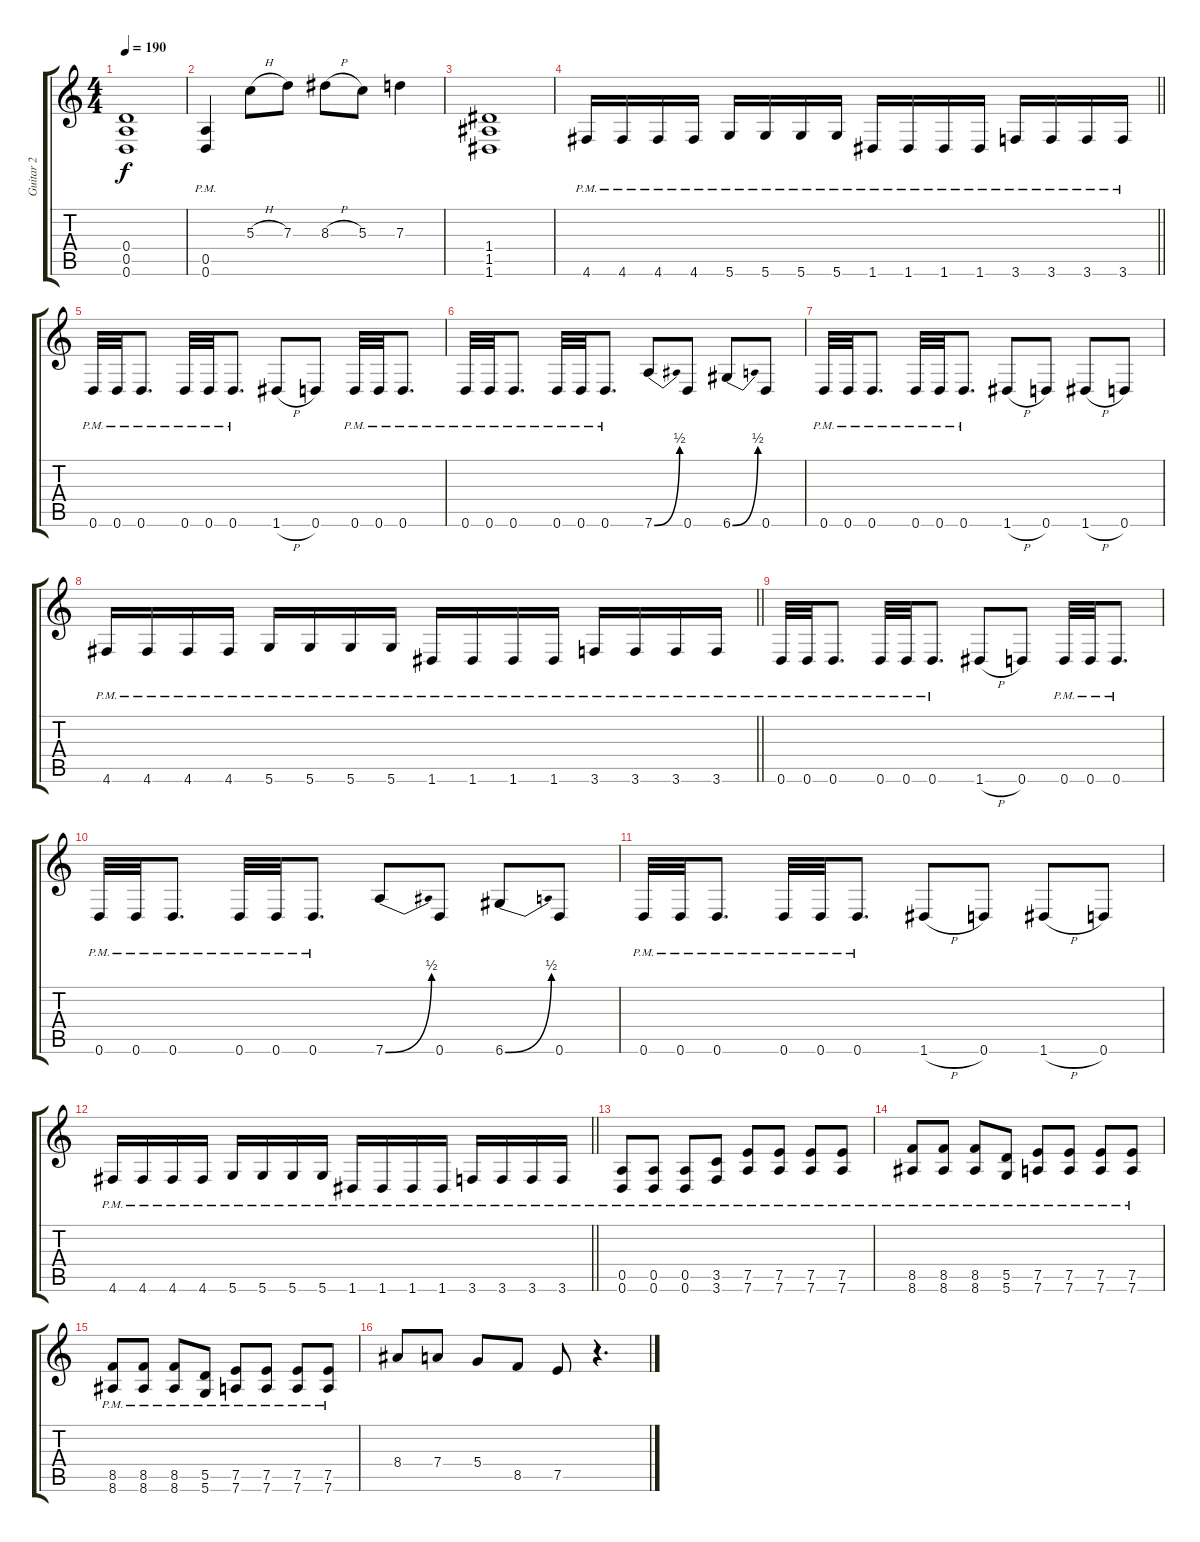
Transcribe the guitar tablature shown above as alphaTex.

\track ("Guitar 2" "Guitar 2") {instrument distortionguitar}
\staff {score tabs}
\tuning (E4 B3 G3 D3 A2 D2) {hide}
\ts (4 4)
\tempo 190
\clef g2
\ks c
(0.4 0.5 0.6).1{dy f} |
(0.5{pm} 0.6{pm}).4 5.3{h}.8 7.3.8 8.3{h}.8 5.3.8 7.3.4 |
(1.4 1.5 1.6).1 |
\barLineRight lightlight
4.6{pm}.16 4.6{pm}.16 4.6{pm}.16 4.6{pm}.16 5.6{pm}.16 5.6{pm}.16 5.6{pm}.16 5.6{pm}.16 1.6{pm}.16 1.6{pm}.16 1.6{pm}.16 1.6{pm}.16 3.6{pm}.16 3.6{pm}.16 3.6{pm}.16 3.6{pm}.16 |
0.6{pm}.32 0.6{pm}.32 0.6{pm}.8{d} 0.6{pm}.32 0.6{pm}.32 0.6{pm}.8{d} 1.6{h}.8 0.6.8 0.6{pm}.32 0.6{pm}.32 0.6{pm}.8{d} |
0.6{pm}.32 0.6{pm}.32 0.6{pm}.8{d} 0.6{pm}.32 0.6{pm}.32 0.6{pm}.8{d} 7.6{be (bend 0 0 60 2)}.8 0.6.8 6.6{be (bend 0 0 60 2)}.8 0.6.8 |
0.6{pm}.32 0.6{pm}.32 0.6{pm}.8{d} 0.6{pm}.32 0.6{pm}.32 0.6{pm}.8{d} 1.6{h}.8 0.6.8 1.6{h}.8 0.6.8 |
\barLineRight lightlight
4.6{pm}.16 4.6{pm}.16 4.6{pm}.16 4.6{pm}.16 5.6{pm}.16 5.6{pm}.16 5.6{pm}.16 5.6{pm}.16 1.6{pm}.16 1.6{pm}.16 1.6{pm}.16 1.6{pm}.16 3.6{pm}.16 3.6{pm}.16 3.6{pm}.16 3.6{pm}.16 |
0.6{pm}.32 0.6{pm}.32 0.6{pm}.8{d} 0.6{pm}.32 0.6{pm}.32 0.6{pm}.8{d} 1.6{h}.8 0.6.8 0.6{pm}.32 0.6{pm}.32 0.6{pm}.8{d} |
0.6{pm}.32 0.6{pm}.32 0.6{pm}.8{d} 0.6{pm}.32 0.6{pm}.32 0.6{pm}.8{d} 7.6{be (bend 0 0 60 2)}.8 0.6.8 6.6{be (bend 0 0 60 2)}.8 0.6.8 |
0.6{pm}.32 0.6{pm}.32 0.6{pm}.8{d} 0.6{pm}.32 0.6{pm}.32 0.6{pm}.8{d} 1.6{h}.8 0.6.8 1.6{h}.8 0.6.8 |
\barLineRight lightlight
4.6{pm}.16 4.6{pm}.16 4.6{pm}.16 4.6{pm}.16 5.6{pm}.16 5.6{pm}.16 5.6{pm}.16 5.6{pm}.16 1.6{pm}.16 1.6{pm}.16 1.6{pm}.16 1.6{pm}.16 3.6{pm}.16 3.6{pm}.16 3.6{pm}.16 3.6{pm}.16 |
(0.5{pm} 0.6{pm}).8 (0.5{pm} 0.6{pm}).8 (0.5{pm} 0.6{pm}).8 (3.5{pm} 3.6{pm}).8 (7.5{pm} 7.6{pm}).8 (7.5{pm} 7.6{pm}).8 (7.5{pm} 7.6{pm}).8 (7.5{pm} 7.6{pm}).8 |
(8.5{pm} 8.6{pm}).8 (8.5{pm} 8.6{pm}).8 (8.5{pm} 8.6{pm}).8 (5.5{pm} 5.6{pm}).8 (7.5{pm} 7.6{pm}).8 (7.5{pm} 7.6{pm}).8 (7.5{pm} 7.6{pm}).8 (7.5{pm} 7.6{pm}).8 |
(8.5{pm} 8.6{pm}).8 (8.5{pm} 8.6{pm}).8 (8.5{pm} 8.6{pm}).8 (5.5{pm} 5.6{pm}).8 (7.5{pm} 7.6{pm}).8 (7.5{pm} 7.6{pm}).8 (7.5{pm} 7.6{pm}).8 (7.5{pm} 7.6{pm}).8 |
8.4.8 7.4.8 5.4.8 8.5.8 7.5.8 r.4{d}
